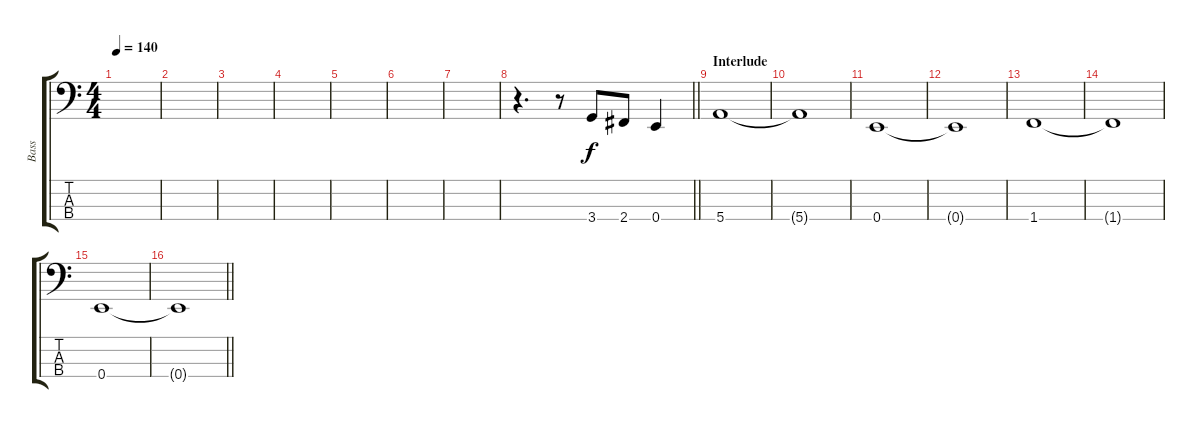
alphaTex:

\track ("Bass" "Bass") {instrument electricbassfinger}
\staff {score tabs}
\tuning (G2 D2 A1 E1) {hide}
\ts (4 4)
\tempo 140
\clef f4
\ks c
|
|
|
|
|
|
|
\barLineRight lightlight
r.4{d} r.8 3.4.8 2.4.8 0.4.4 |
\section ("" "Interlude")
5.4.1 |
5.4{t}.1 |
0.4.1 |
0.4{t}.1 |
1.4.1 |
1.4{t}.1 |
0.4.1 |
\barLineRight lightlight
0.4{t}.1
